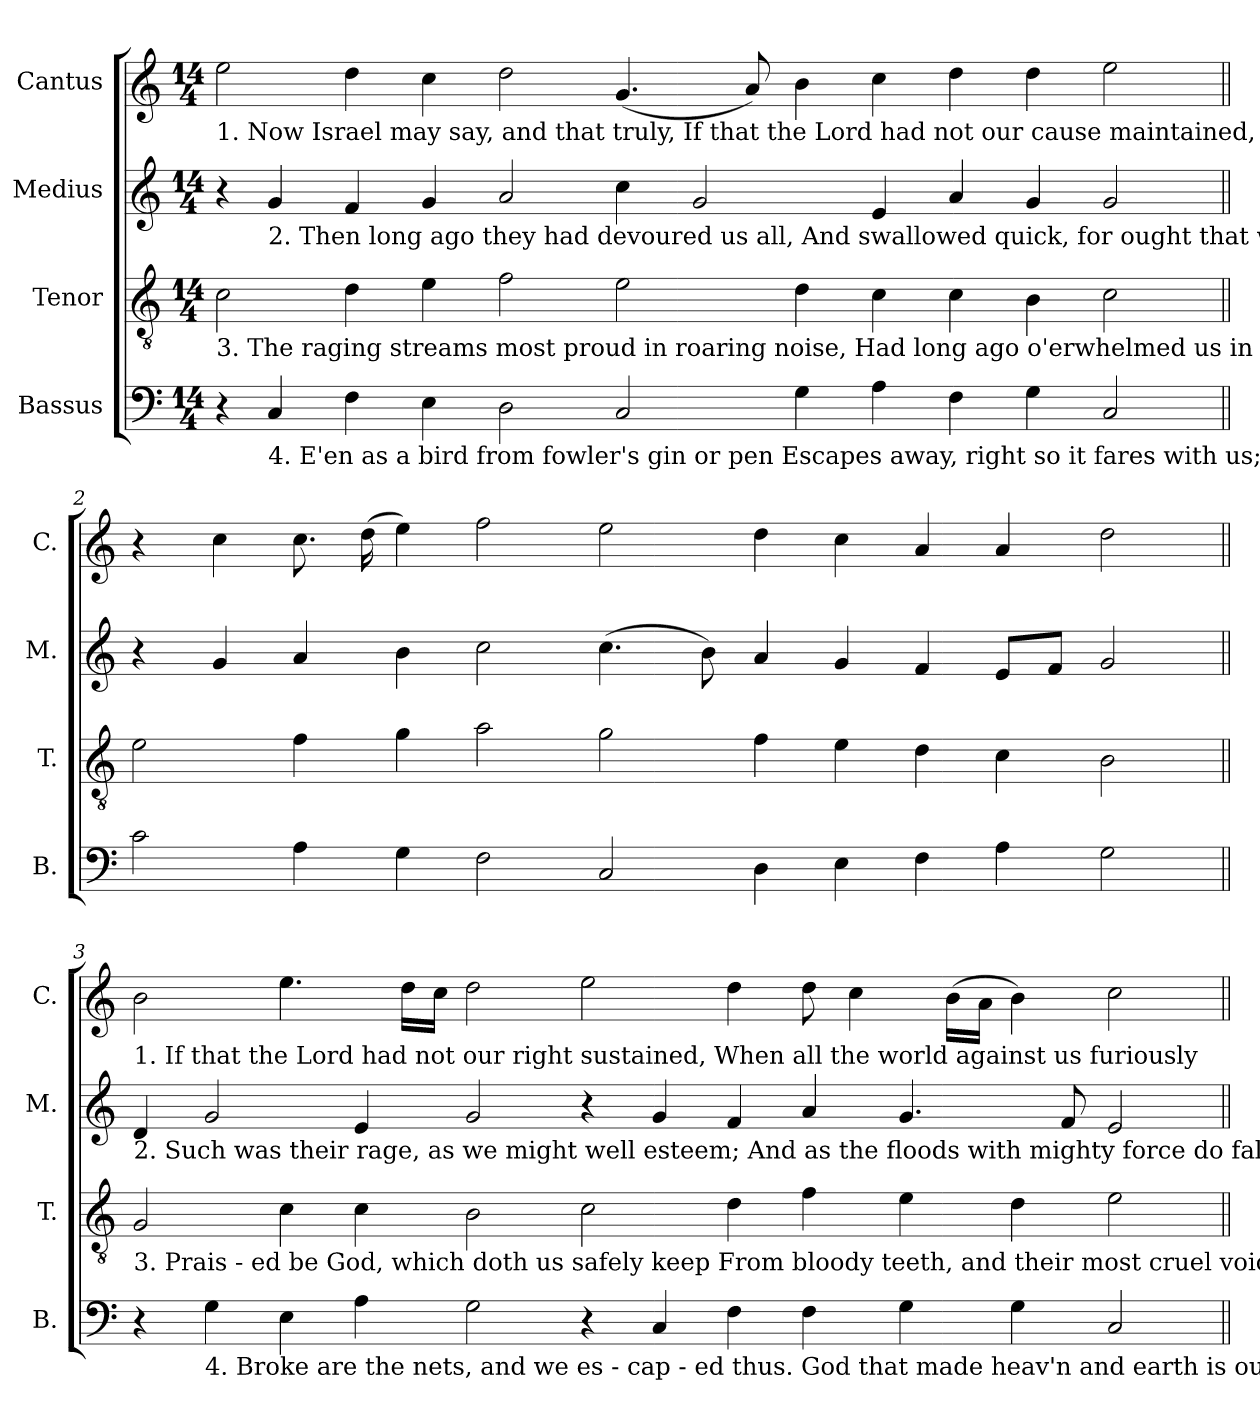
**kern	**kern	**kern	**kern
*part4	*part3	*part2	*part1
*staff4	*staff3	*staff2	*staff1
*I"Bassus	*I"Tenor	*I"Medius	*I"Cantus
*I'B.	*I'T.	*I'M.	*I'C.
*clefF4	*clefGv2	*clefG2	*clefG2
*k[]	*k[]	*k[]	*k[]
*M14/4	*M14/4	*M14/4	*M14/4
=1	=1	=1	=1
!	!	!	!LO:TX:b:t=1. Now   Israel         may   say, and that truly,        If that the Lord had not our cause maintained,
!	!LO:TX:b:t=3. The raging streams most proud in roaring noise, Had long ago o'erwhelmed us in the deep;	!	!
4r	2c\	4r	2ee\
!	!	!LO:TX:b:t=2. Then long ago they had devoured us all,  And swallowed quick, for ought that we could deem;	!
!LO:TX:b:t=4. E'en as a bird from fowler's gin or pen     Escapes         away,   right    so it fares with us;                Broke are the nets, and we es - cap - ed thus.	!	!	!
4C/	.	4g/	.
4F\	4d\	4f/	4dd\
4E\	4e\	4g/	4cc\
2D\	2f\	2a/	2dd\
2C/	2e\	4cc\	(4.g/
.	.	2g/	.
.	.	.	8a/)
4G\	4d\	.	4b\
4A\	4c\	4e/	4cc\
4F\	4c\	4a/	4dd\
4G\	4B\	4g/	4dd\
2C/	2c\	2g/	2ee\
=2||	=2||	=2||	=2||
2c\	2e\	4r	4r
.	.	4g/	4cc\
4A\	4f\	4a/	8.cc\
.	.	.	(16dd\
4G\	4g\	4b\	4ee\)
2F\	2a\	2cc\	2ff\
2C/	2g\	(4.cc\	2ee\
.	.	8b\)	.
4D\	4f\	4a/	4dd\
4E\	4e\	4g/	4cc\
4F\	4d\	4f/	4a/
4A\	4c\	8e/L	4a/
.	.	8f/J	.
2G\	2B\	2g/	2dd\
=3||	=3||	=3||	=3||
!	!	!	!LO:TX:b:t=1. If      that    the Lord had not our right sustained,    When  all  the world against   us     furiously
!	!	!LO:TX:b:t=2. Such was their rage,       as we might well esteem;          And as the floods with mighty force do fall,	!
!	!LO:TX:b:t=3. Prais - ed  be  God,  which  doth  us  safely  keep     From bloody teeth, and their most cruel voice	!	!
4r	2G/	4d/	2b\
!LO:TX:b:t=4. Broke are the nets, and we es - cap - ed thus.   God that made heav'n and earth is our help then,	!	!	!
4G\	.	2g/	.
4E\	4c\	.	4.ee\
4A\	4c\	4e/	.
.	.	.	16dd\LL
.	.	.	16cc\JJ
2G\	2B\	2g/	2dd\
4r	2c\	4r	2ee\
4C/	.	4g/	.
4F\	4d\	4f/	4dd\
4F\	4f\	4a/	8dd\
.	.	.	4cc\
4G\	4e\	4.g/	.
.	.	.	(16b\LL
.	.	.	16a\JJ
4G\	4d\	.	4b\)
.	.	8f/	.
2C/	2e\	2e/	2cc\
=||	=||	=||	=||
*-	*-	*-	*-
